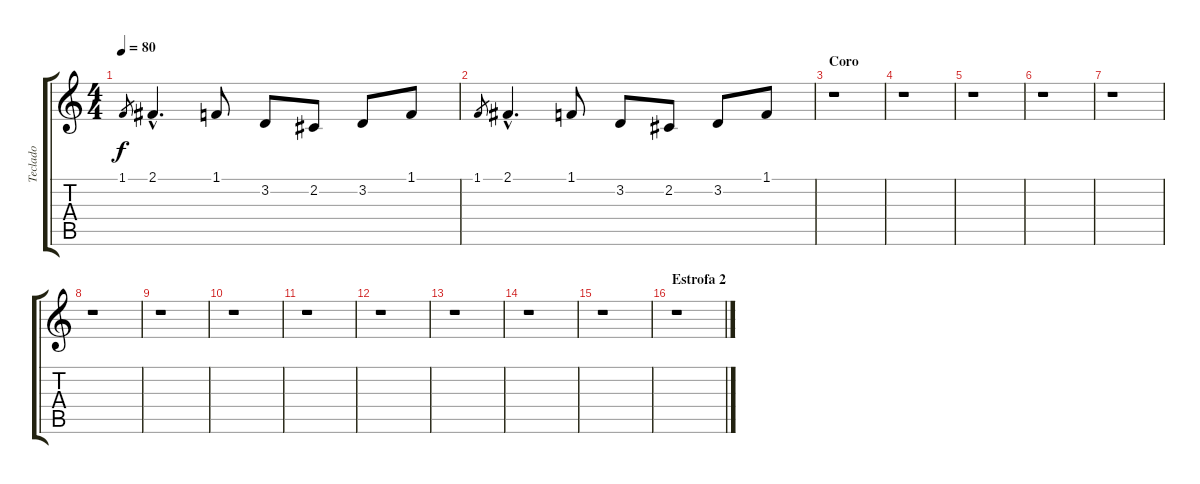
\track ("Teclado" "Teclado") {instrument stringensemble1}
\staff {score tabs}
\tuning (E4 B3 G3 D3 A2 E2) {hide}
\ts (4 4)
\tempo 80
\clef g2
\ks c
1.1.8{gr dy f} 2.1{hac}.4{d} 1.1.8 3.2.8 2.2.8 3.2.8 1.1.8 |
1.1.8{gr} 2.1{hac}.4{d} 1.1.8 3.2.8 2.2.8 3.2.8 1.1.8 |
\section ("" "Coro")
r.1 |
r.1 |
r.1 |
r.1 |
r.1 |
r.1 |
r.1 |
r.1 |
r.1 |
r.1 |
r.1 |
r.1 |
r.1 |
\section ("" "Estrofa 2")
r.1
